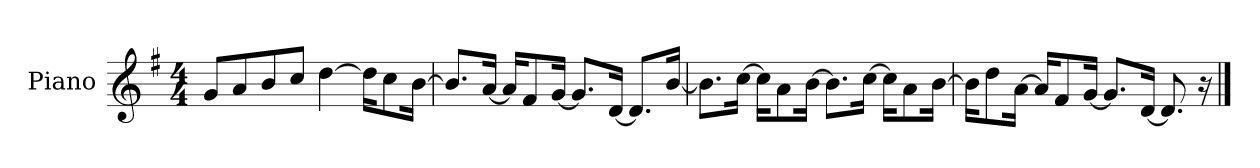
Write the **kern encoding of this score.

**kern
*part1
*staff1
*I"Piano
*I'P-no
*clefG2
*k[f#]
*M4/4
*MM90
=1
8g/L
8a/
8b/
8cc/J
[4dd\
16dd\KL]
8cc\
[16b\Jk
=2
8.b/L]
[16a/Jk
16a/KL]
8f#/
[16g/Jk
8.g/L]
[16d/Jk
8.d/L]
[16b/Jk
=3
8.b\L]
[16cc\Jk
16cc\KL]
8a\
[16b\Jk
8.b\L]
[16cc\Jk
16cc\KL]
8a\
[16b\Jk
=4
16b\KL]
8dd\
[16a\Jk
16a/KL]
8f#/
[16g/Jk
8.g/L]
[16d/Jk
8.d/]
16r
==
*-
